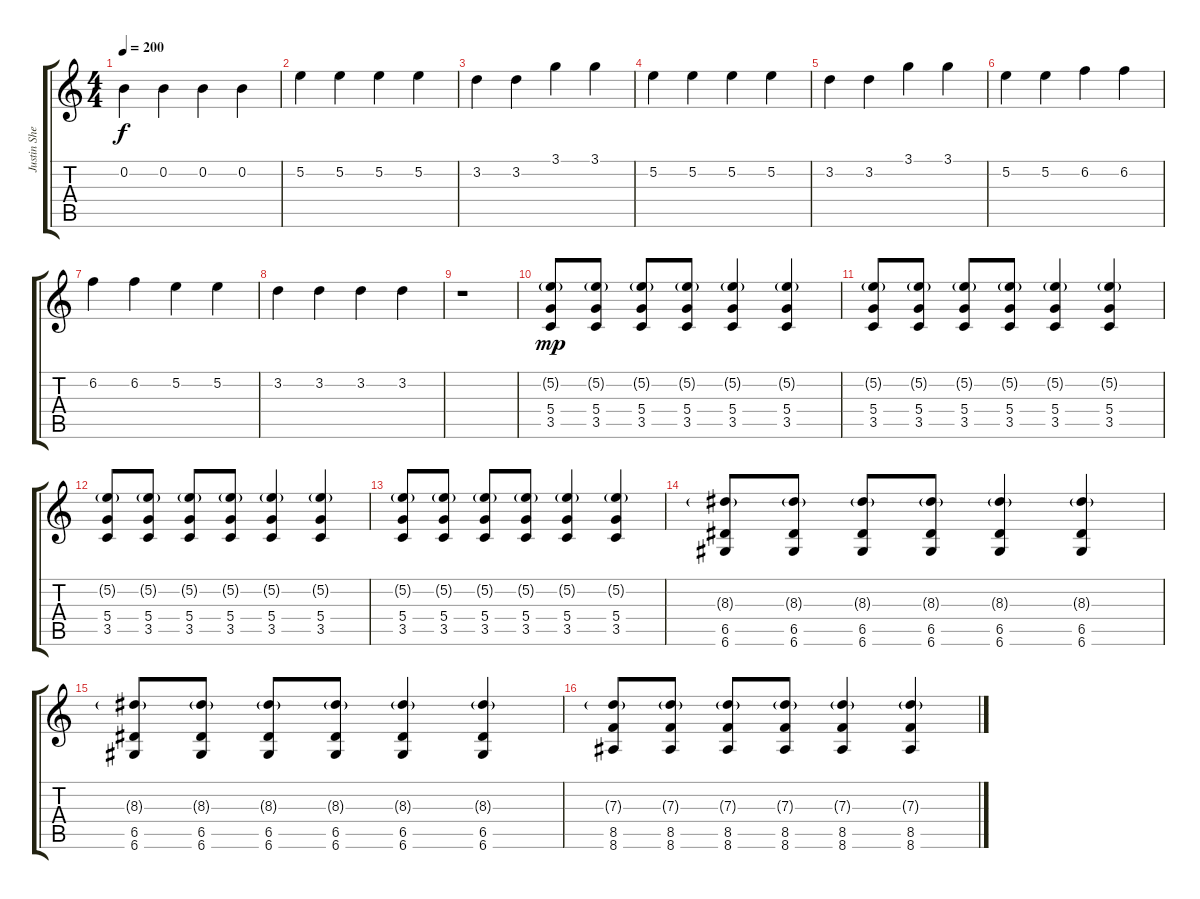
\track ("Justin Shekoski" "Justin She") {instrument overdrivenguitar}
\staff {score tabs}
\tuning (E4 B3 G3 D3 A2 D2) {hide}
\ts (4 4)
\tempo 200
\clef g2
\ks c
0.2.4{dy f} 0.2.4 0.2.4 0.2.4 |
5.2.4 5.2.4 5.2.4 5.2.4 |
3.2.4 3.2.4 3.1.4 3.1.4 |
5.2.4 5.2.4 5.2.4 5.2.4 |
3.2.4 3.2.4 3.1.4 3.1.4 |
5.2.4 5.2.4 6.2.4 6.2.4 |
6.2.4 6.2.4 5.2.4 5.2.4 |
3.2.4 3.2.4 3.2.4 3.2.4 |
r.1 |
(5.2{g} 5.4 3.5).8{dy mp} (5.2{g} 5.4 3.5).8 (5.2{g} 5.4 3.5).8 (5.2{g} 5.4 3.5).8 (5.2{g} 5.4 3.5).4 (5.2{g} 5.4 3.5).4 |
(5.2{g} 5.4 3.5).8 (5.2{g} 5.4 3.5).8 (5.2{g} 5.4 3.5).8 (5.2{g} 5.4 3.5).8 (5.2{g} 5.4 3.5).4 (5.2{g} 5.4 3.5).4 |
(5.2{g} 5.4 3.5).8 (5.2{g} 5.4 3.5).8 (5.2{g} 5.4 3.5).8 (5.2{g} 5.4 3.5).8 (5.2{g} 5.4 3.5).4 (5.2{g} 5.4 3.5).4 |
(5.2{g} 5.4 3.5).8 (5.2{g} 5.4 3.5).8 (5.2{g} 5.4 3.5).8 (5.2{g} 5.4 3.5).8 (5.2{g} 5.4 3.5).4 (5.2{g} 5.4 3.5).4 |
(8.3{g} 6.5 6.6).8 (8.3{g} 6.5 6.6).8 (8.3{g} 6.5 6.6).8 (8.3{g} 6.5 6.6).8 (8.3{g} 6.5 6.6).4 (8.3{g} 6.5 6.6).4 |
(8.3{g} 6.5 6.6).8 (8.3{g} 6.5 6.6).8 (8.3{g} 6.5 6.6).8 (8.3{g} 6.5 6.6).8 (8.3{g} 6.5 6.6).4 (8.3{g} 6.5 6.6).4 |
(7.3{g} 8.5 8.6).8 (7.3{g} 8.5 8.6).8 (7.3{g} 8.5 8.6).8 (7.3{g} 8.5 8.6).8 (7.3{g} 8.5 8.6).4 (7.3{g} 8.5 8.6).4
